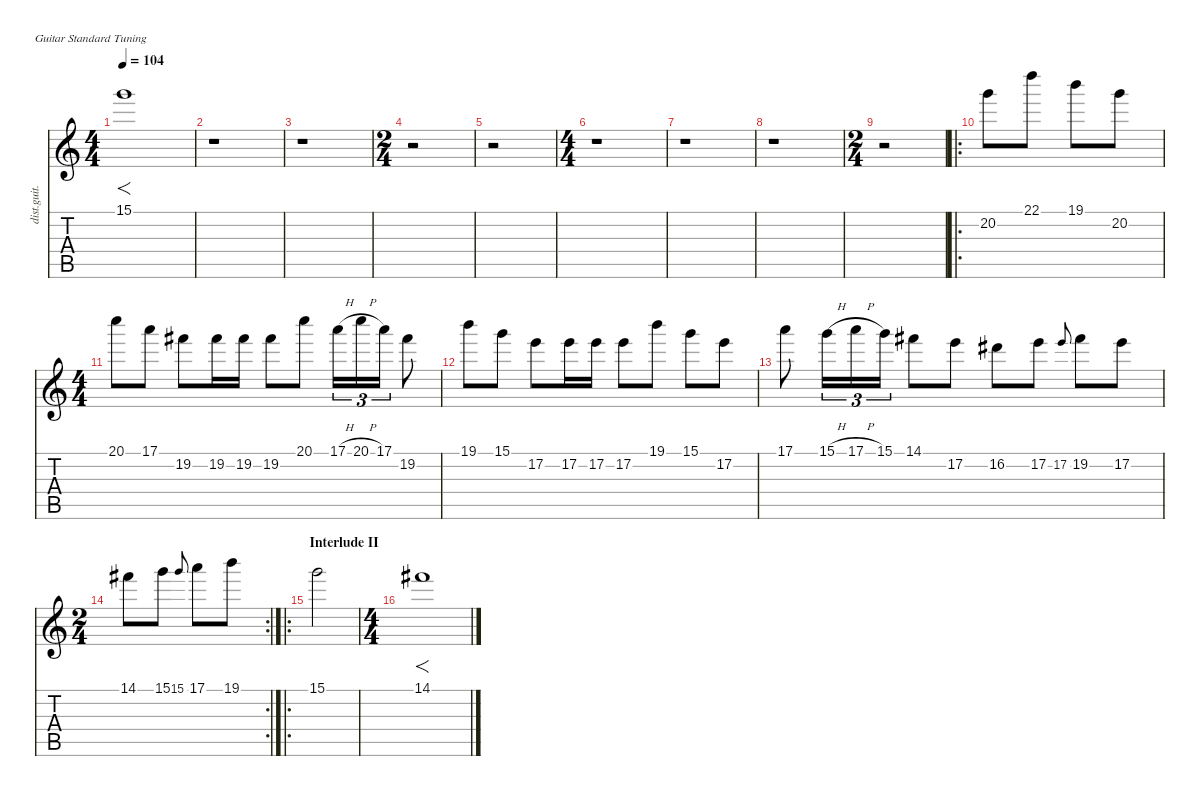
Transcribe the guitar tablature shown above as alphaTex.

\defaultSystemsLayout 4
\hideDynamics
\bracketExtendMode nobrackets
\track ("Harmony Guitar/Extras (Kirk)" "dist.guit.") {instrument distortionguitar}
\staff {score tabs}
\tuning (E4 B3 G3 D3 A2 E2)
\ts (4 4)
\beaming (8 2 2 2 2)
\tempo 104
\clef g2
\ks c
15.1{t}.1{f dy mf} |
r.1 |
r.1 |
\ts (2 4)
\beaming (8 2 2 2 2)
r.2 |
r.2 |
\ts (4 4)
\beaming (8 2 2 2 2)
r.1 |
r.1 |
r.1 |
\ts (2 4)
\beaming (8 2 2 2 2)
r.2 |
\ro
20.2.8 22.1.8 19.1.8 20.2.8 |
\ts (4 4)
\beaming (8 2 2 2 2)
20.1.8 17.1.8 19.2{acc #}.8 19.2{acc #}.16 19.2{acc #}.16 19.2{acc #}.8 20.1.8 17.1{h}.16{tu (3 2)} 20.1{h}.16{tu (3 2)} 17.1.16{tu (3 2)} 19.2{acc #}.8 |
19.1.8 15.1.8 17.2.8 17.2.16 17.2.16 17.2.8 19.1.8 15.1.8 17.2.8 |
17.1.8 15.1{h}.16{tu (3 2)} 17.1{h}.16{tu (3 2)} 15.1.16{tu (3 2)} 14.1{acc #}.8 17.2.8 16.2{acc #}.8 17.2.8 17.2.8{gr onbeat dy mp} 19.2{acc #}.8{dy mf} 17.2.8 |
\rc 2
\ts (2 4)
\beaming (8 2 2 2 2)
14.1{acc #}.8 15.1.8 15.1.8{gr onbeat dy mp} 17.1.8{dy mf} 19.1.8 |
\ro
\section ("" "Interlude II")
15.1.2 |
\ts (4 4)
\beaming (8 2 2 2 2)
14.1{acc #}.1{f}
